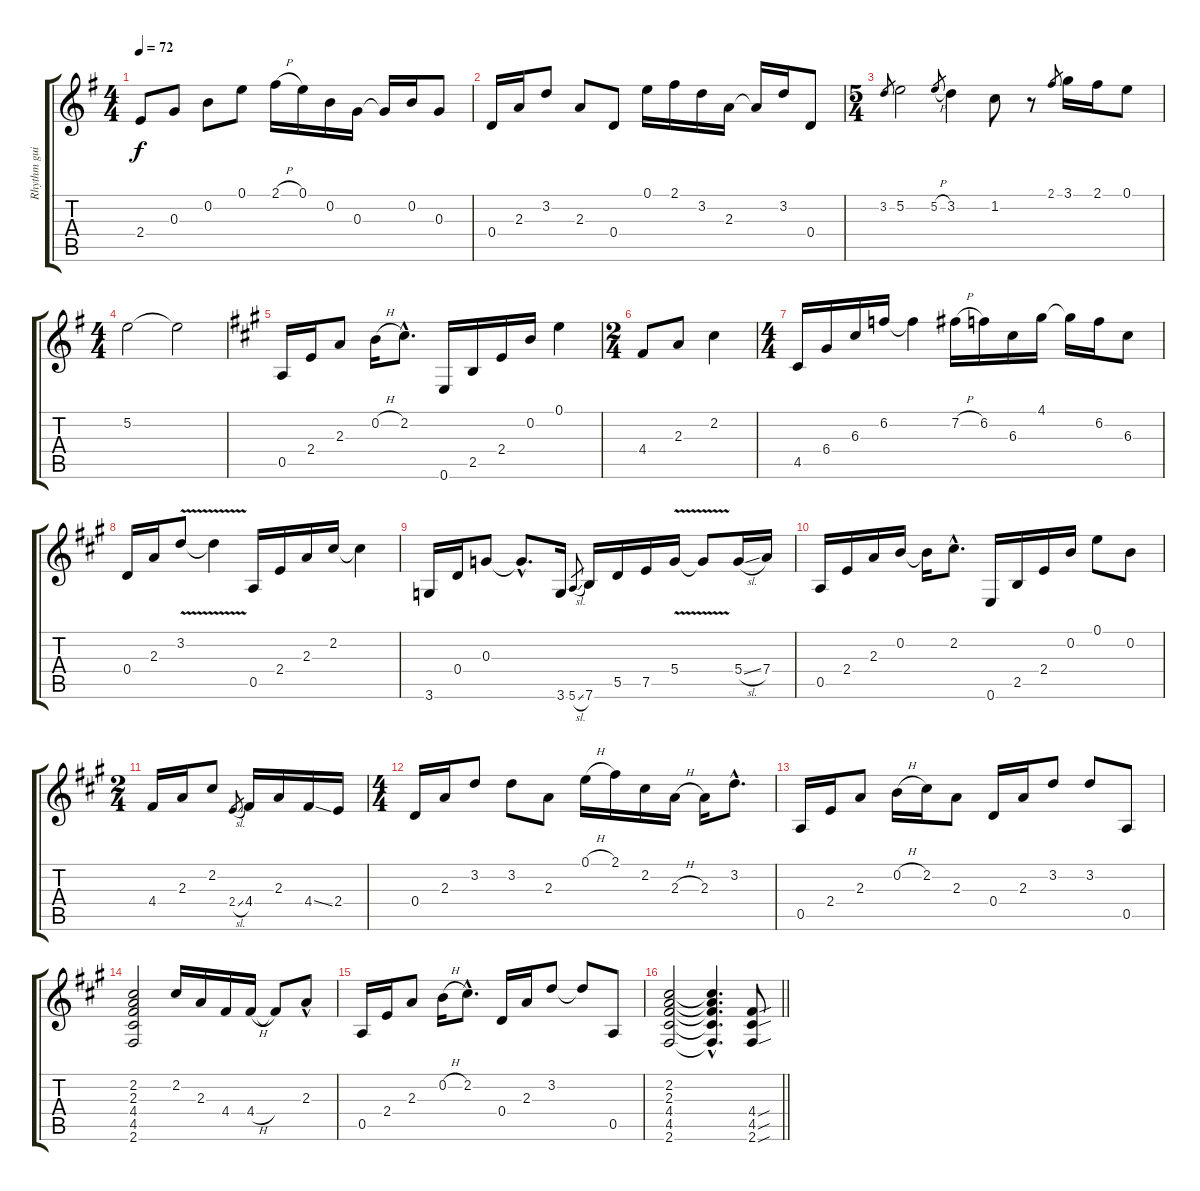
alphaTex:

\track ("Rhythm guitar" "Rhythm gui") {instrument overdrivenguitar}
\staff {score tabs}
\tuning (E4 B3 G3 D3 A2 E2) {hide}
\ts (4 4)
\tempo 72
\clef g2
\ks g
2.4.8{dy f} 0.3.8 0.2.8 0.1.8 2.1{h}.16 0.1.16 0.2.16 0.3.16 0.3{t}.16 0.2.16 0.3.8 |
0.4.16 2.3.16 3.2.8 2.3.8 0.4.8 0.1.16 2.1.16 3.2.16 2.3.16 2.3{t}.16 3.2.16 0.4.8 |
\ts (5 4)
3.2.8{gr} 5.2.2 5.2{h}.8{gr} 3.2.4 1.2.8 r.8 2.1.8{gr} 3.1.16 2.1.16 0.1.8 |
\ts (4 4)
5.2.2 5.2{t}.2 |
\ks a
0.5.16 2.4.16 2.3.8 0.2{h}.16 2.2{hac}.8{d} 0.6.16 2.5.16 2.4.16 0.2.16 0.1.4 |
\ts (2 4)
4.4.8 2.3.8 2.2.4 |
\ts (4 4)
4.5.16 6.4.16 6.3.16 6.2.16 6.2{t}.4 7.2{h}.16 6.2.16 6.3.16 4.1.16 4.1{t}.16 6.2.16 6.3.8 |
0.4.16 2.3.16 3.2{v}.8 3.2{t}.4 0.5.16 2.4.16 2.3.16 2.2.16 2.2{t}.4 |
3.6.16 0.4.16 0.3.8 0.3{hac t}.8{d} 3.6.16 5.6{sl}.8{gr} 7.6.16 5.5.16 7.5.16 5.4{v}.16 5.4{t}.8 5.4{sl}.16 7.4.16 |
0.5.16 2.4.16 2.3.16 0.2.16 0.2{t}.16 2.2{hac}.8{d} 0.6.16 2.5.16 2.4.16 0.2.16 0.1.8 0.2.8 |
\ts (2 4)
4.4.16 2.3.16 2.2.8 2.4{sl}.8{gr} 4.4.16 2.3.16 4.4{ss}.16 2.4.16 |
\ts (4 4)
0.4.16 2.3.16 3.2.8 3.2.8 2.3.8 0.1{h}.16 2.1.16 2.2.16 2.3{h}.16 2.3.16 3.2{hac}.8{d} |
0.5.16 2.4.16 2.3.8 0.2{h}.16 2.2.16 2.3.8 0.4.16 2.3.16 3.2.8 3.2.8 0.5.8 |
(2.2 2.3 4.4 4.5 2.6).2 2.2.16 2.3.16 4.4.16 4.4{h}.16 4.4{t}.8 2.3{hac}.8 |
0.5.16 2.4.16 2.3.8 0.2{h}.16 2.2{hac}.8{d} 0.4.16 2.3.16 3.2.8 3.2{t}.8 0.5.8 |
\barLineRight lightlight
(2.2 2.3 4.4 4.5 2.6).2 (2.2{hac t} 2.3{hac t} 4.4{hac t} 4.5{hac t} 2.6{hac t}).4{d} (4.4{sou} 4.5{sou} 2.6{sou}).8
